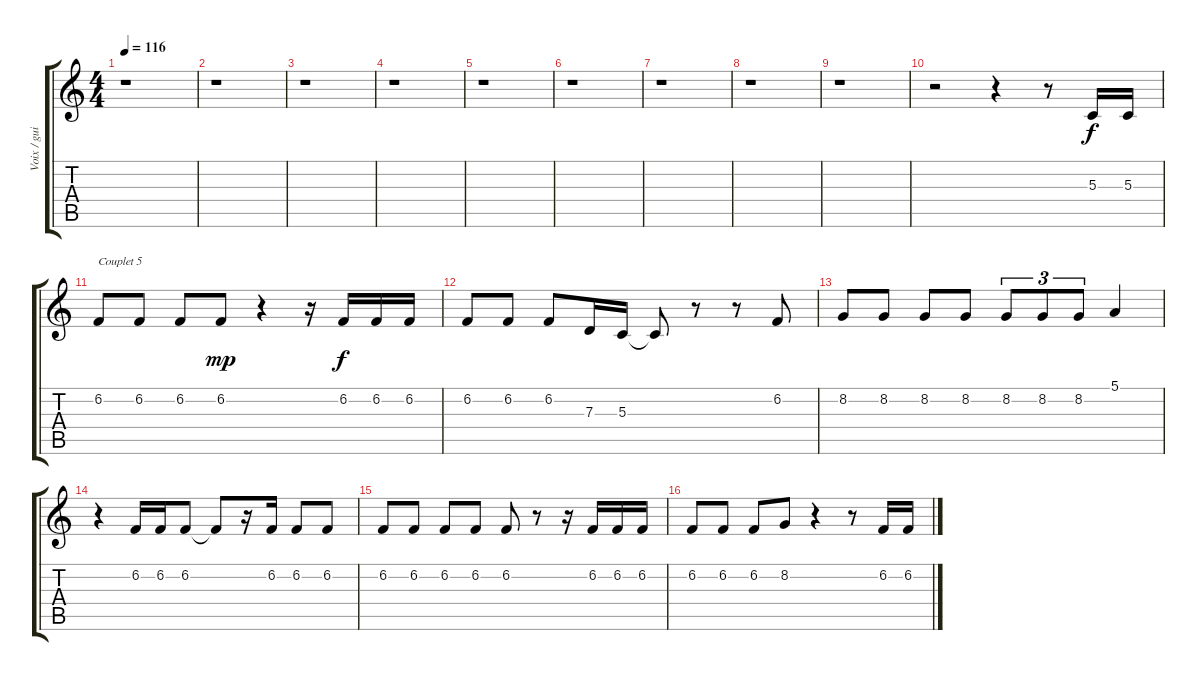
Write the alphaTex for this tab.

\track ("Voix / guitare acoustique fin" "Voix / gui") {instrument accordion}
\staff {score tabs}
\tuning (E4 B3 G3 D3 A2 E2) {hide}
\ts (4 4)
\tempo 116
\clef g2
\ks c
r.1{dy f} |
r.1 |
r.1 |
r.1 |
r.1 |
r.1 |
r.1 |
r.1 |
r.1 |
r.2 r.4 r.8 5.3.16 5.3.16 |
6.2.8{txt "Couplet 5"} 6.2.8 6.2.8 6.2.8{dy mp} r.4 r.16 6.2.16{dy f} 6.2.16 6.2.16 |
6.2.8 6.2.8 6.2.8 7.3.16 5.3.16 5.3{t}.8 r.8 r.8 6.2.8 |
8.2.8 8.2.8 8.2.8 8.2.8 8.2.8{tu (3 2)} 8.2.8{tu (3 2)} 8.2.8{tu (3 2)} 5.1.4 |
r.4 6.2.16 6.2.16 6.2.8 6.2{t}.8 r.16 6.2.16 6.2.8 6.2.8 |
6.2.8 6.2.8 6.2.8 6.2.8 6.2.8 r.8 r.16 6.2.16 6.2.16 6.2.16 |
6.2.8 6.2.8 6.2.8 8.2.8 r.4 r.8 6.2.16 6.2.16
